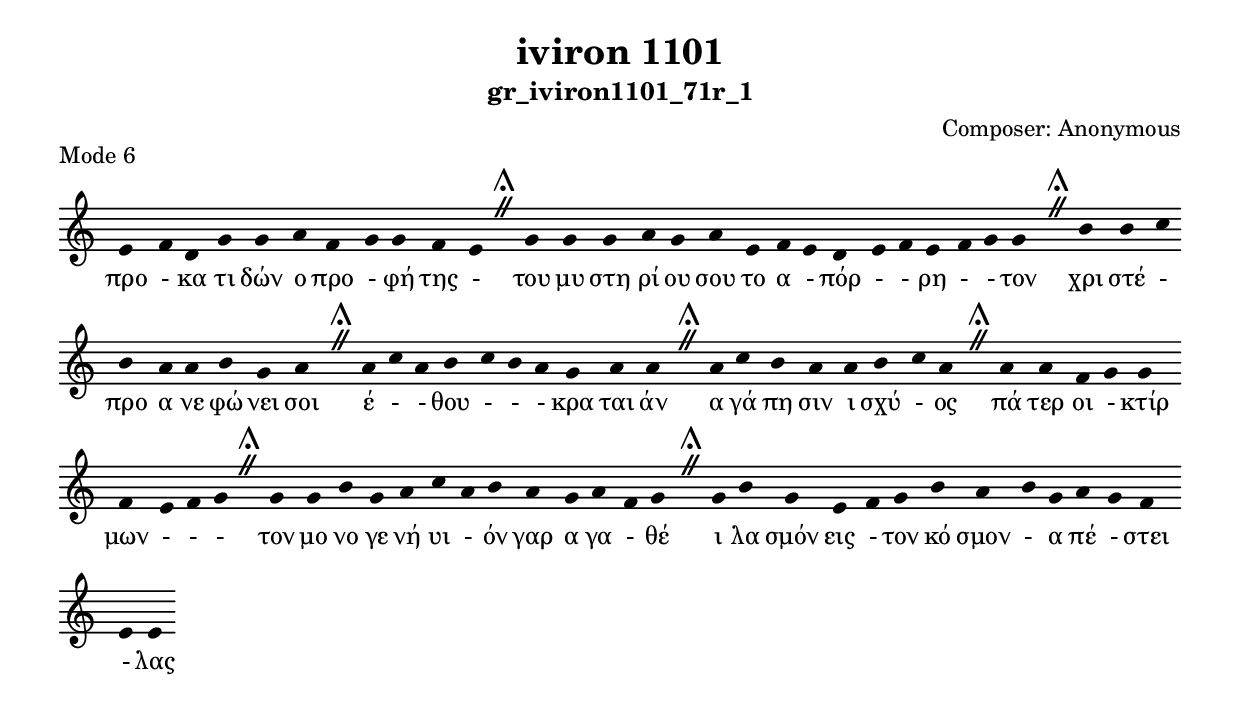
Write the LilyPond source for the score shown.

\include "gregorian.ly"

	\header {
 	  title = "iviron 1101"
	  subtitle = "gr_iviron1101_71r_1"
	  composer = "Composer: Αnonymous"
	  piece = "Mode 6"
	}

	chant = {
	  e'4 f'4 d'4 g'4 g'4 a'4 f'4 g'4 g'4 f'4 e'4 \divisioMaior
 g'4 g'4 g'4 a'4 g'4 a'4 e'4 f'4 e'4 d'4 e'4 f'4 e'4 f'4 g'4 g'4 \divisioMaior
 b'4 b'4 c''4 b'4 a'4 a'4 b'4 g'4 a'4 \divisioMaior
 a'4 c''4 a'4 b'4 c''4 b'4 a'4 g'4 a'4 a'4 \divisioMaior
 a'4 c''4 b'4 a'4 a'4 b'4 c''4 a'4 \divisioMaior
 a'4 a'4 f'4 g'4 g'4 f'4 e'4 f'4 g'4 \divisioMaior
 g'4 g'4 b'4 g'4 a'4 c''4 a'4 b'4 a'4 g'4 a'4 f'4 g'4 \divisioMaior
 g'4 b'4 g'4 e'4 f'4 g'4 b'4 a'4 b'4 g'4 a'4 g'4 f'4 e'4 e'4\finalis
	}

	verba = \lyricmode {προ - κα τι δών ο προ - φή της - 
του μυ στη ρί ου σου το α - πόρ -  - ρη -  - τον 
χρι στέ - προ α νε φώ νει σοι 
έ -  - θου -  -  - κρα ται άν 
α γά πη σιν ι σχύ - ος 
πά τερ οι - κτίρ μων -  -  - 
τον μο νο γε νή υι - όν γαρ α γα - θέ 
ι λα σμόν εις - τον κό σμον - α πέ - στει - λας 
	}


	\score {
	  \new Staff <<
	  \new Voice = "melody" \chant
	  \new Lyrics = "one" \lyricsto melody \verba
	  >>
	  \layout {
	    \context {
	      \Staff
	      \remove "Time_signature_engraver"
	      \remove "Bar_engraver"
	    }
	    \context {
	      \Voice
	      \remove "Stem_engraver"
	    }
	  }
	}